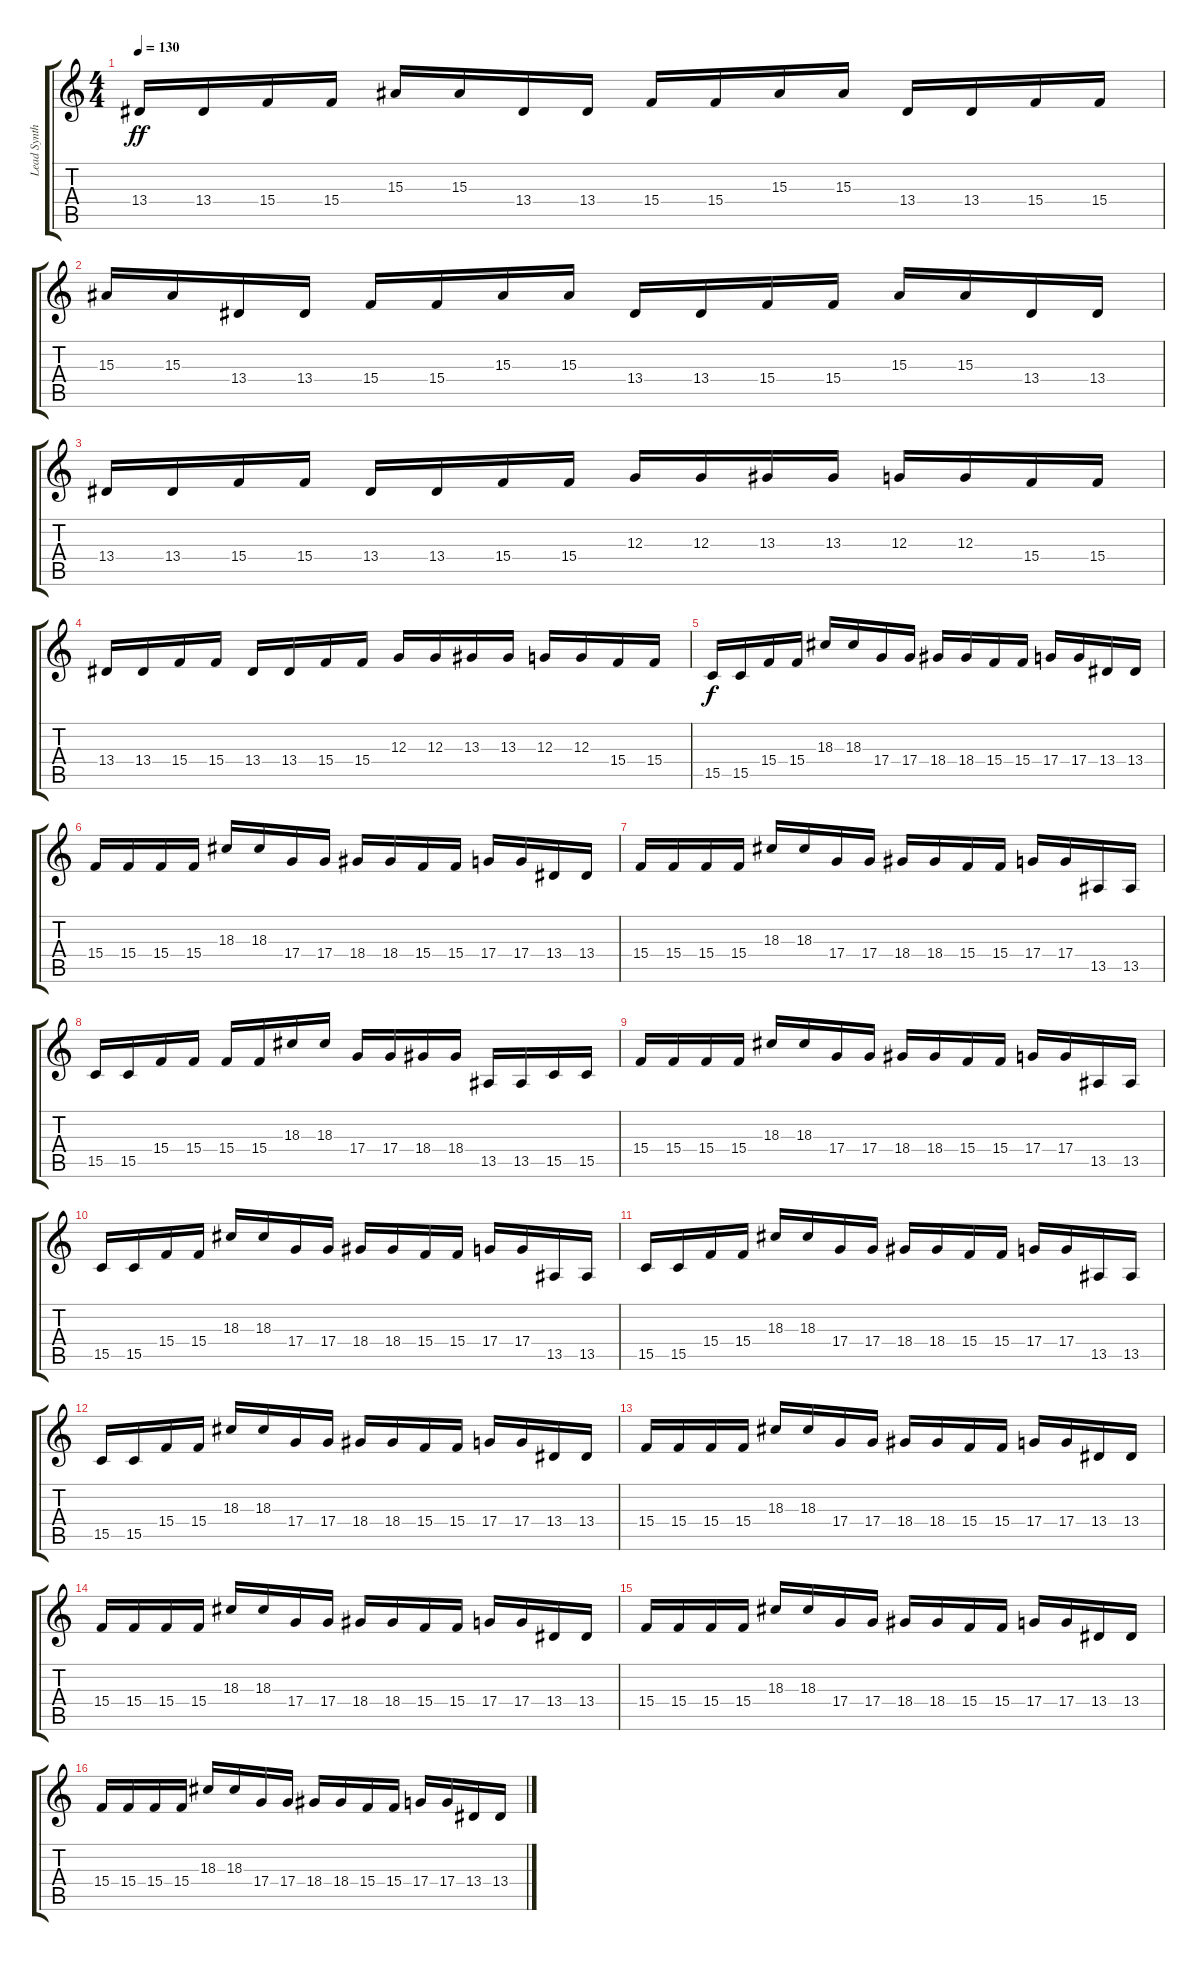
\track ("Lead Synth #2" "Lead Synth") {instrument lead1square}
\staff {score tabs}
\tuning (E4 B3 G3 D3 A2 E2) {hide}
\ts (4 4)
\tempo 130
\clef g2
\ks c
13.4.16{dy ff} 13.4.16 15.4.16 15.4.16 15.3.16 15.3.16 13.4.16 13.4.16 15.4.16 15.4.16 15.3.16 15.3.16 13.4.16 13.4.16 15.4.16 15.4.16 |
15.3.16 15.3.16 13.4.16 13.4.16 15.4.16 15.4.16 15.3.16 15.3.16 13.4.16 13.4.16 15.4.16 15.4.16 15.3.16 15.3.16 13.4.16 13.4.16 |
13.4.16 13.4.16 15.4.16 15.4.16 13.4.16 13.4.16 15.4.16 15.4.16 12.3.16 12.3.16 13.3.16 13.3.16 12.3.16 12.3.16 15.4.16 15.4.16 |
13.4.16 13.4.16 15.4.16 15.4.16 13.4.16 13.4.16 15.4.16 15.4.16 12.3.16 12.3.16 13.3.16 13.3.16 12.3.16 12.3.16 15.4.16 15.4.16 |
15.5.16{dy f} 15.5.16 15.4.16 15.4.16 18.3.16 18.3.16 17.4.16 17.4.16 18.4.16 18.4.16 15.4.16 15.4.16 17.4.16 17.4.16 13.4.16 13.4.16 |
15.4.16 15.4.16 15.4.16 15.4.16 18.3.16 18.3.16 17.4.16 17.4.16 18.4.16 18.4.16 15.4.16 15.4.16 17.4.16 17.4.16 13.4.16 13.4.16 |
15.4.16 15.4.16 15.4.16 15.4.16 18.3.16 18.3.16 17.4.16 17.4.16 18.4.16 18.4.16 15.4.16 15.4.16 17.4.16 17.4.16 13.5.16 13.5.16 |
15.5.16 15.5.16 15.4.16 15.4.16 15.4.16 15.4.16 18.3.16 18.3.16 17.4.16 17.4.16 18.4.16 18.4.16 13.5.16 13.5.16 15.5.16 15.5.16 |
15.4.16 15.4.16 15.4.16 15.4.16 18.3.16 18.3.16 17.4.16 17.4.16 18.4.16 18.4.16 15.4.16 15.4.16 17.4.16 17.4.16 13.5.16 13.5.16 |
15.5.16 15.5.16 15.4.16 15.4.16 18.3.16 18.3.16 17.4.16 17.4.16 18.4.16 18.4.16 15.4.16 15.4.16 17.4.16 17.4.16 13.5.16 13.5.16 |
15.5.16 15.5.16 15.4.16 15.4.16 18.3.16 18.3.16 17.4.16 17.4.16 18.4.16 18.4.16 15.4.16 15.4.16 17.4.16 17.4.16 13.5.16 13.5.16 |
15.5.16 15.5.16 15.4.16 15.4.16 18.3.16 18.3.16 17.4.16 17.4.16 18.4.16 18.4.16 15.4.16 15.4.16 17.4.16 17.4.16 13.4.16 13.4.16 |
15.4.16 15.4.16 15.4.16 15.4.16 18.3.16 18.3.16 17.4.16 17.4.16 18.4.16 18.4.16 15.4.16 15.4.16 17.4.16 17.4.16 13.4.16 13.4.16 |
15.4.16 15.4.16 15.4.16 15.4.16 18.3.16 18.3.16 17.4.16 17.4.16 18.4.16 18.4.16 15.4.16 15.4.16 17.4.16 17.4.16 13.4.16 13.4.16 |
15.4.16 15.4.16 15.4.16 15.4.16 18.3.16 18.3.16 17.4.16 17.4.16 18.4.16 18.4.16 15.4.16 15.4.16 17.4.16 17.4.16 13.4.16 13.4.16 |
15.4.16 15.4.16 15.4.16 15.4.16 18.3.16 18.3.16 17.4.16 17.4.16 18.4.16 18.4.16 15.4.16 15.4.16 17.4.16 17.4.16 13.4.16 13.4.16
